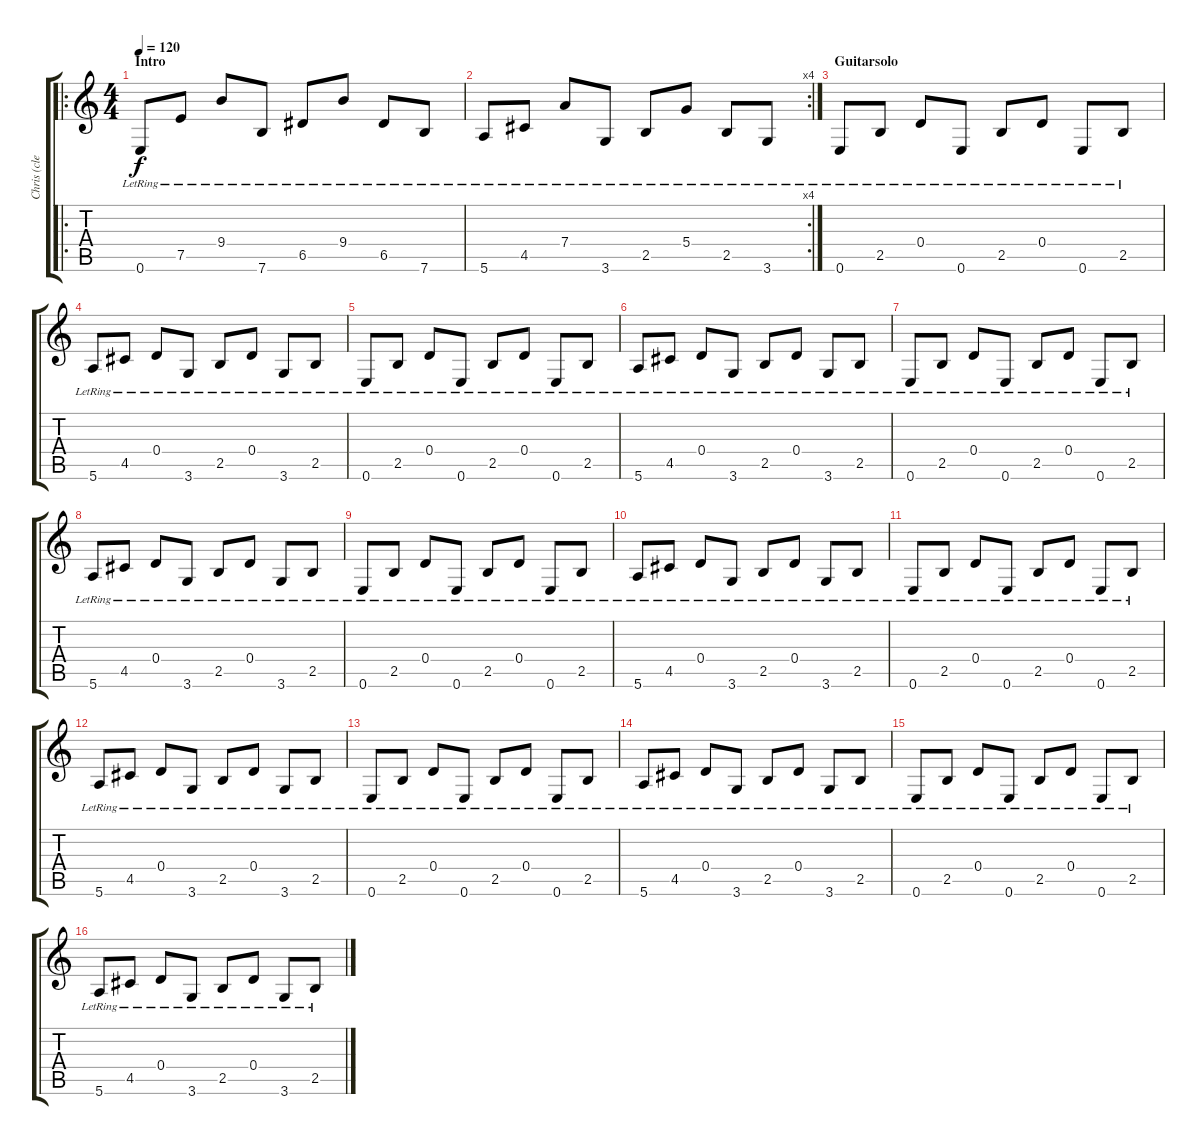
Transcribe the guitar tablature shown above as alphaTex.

\track ("Chris (clean)" "Chris (cle") {instrument acousticguitarnylon}
\staff {score tabs}
\tuning (E4 B3 G3 D3 A2 E2) {hide}
\ro
\ts (4 4)
\section ("" "Intro")
\tempo 120
\clef g2
\ks c
0.6{lr}.8{dy f instrument acousticguitarnylon} 7.5{lr}.8 9.4{lr}.8 7.6{lr}.8 6.5{lr}.8 9.4{lr}.8 6.5{lr}.8 7.6{lr}.8 |
\rc 4
5.6{lr}.8 4.5{lr}.8 7.4{lr}.8 3.6{lr}.8 2.5{lr}.8 5.4{lr}.8 2.5{lr}.8 3.6{lr}.8 |
\section ("" "Guitarsolo")
0.6{lr}.8 2.5{lr}.8 0.4{lr}.8 0.6{lr}.8 2.5{lr}.8 0.4{lr}.8 0.6{lr}.8 2.5{lr}.8 |
5.6{lr}.8 4.5{lr}.8 0.4{lr}.8 3.6{lr}.8 2.5{lr}.8 0.4{lr}.8 3.6{lr}.8 2.5{lr}.8 |
0.6{lr}.8 2.5{lr}.8 0.4{lr}.8 0.6{lr}.8 2.5{lr}.8 0.4{lr}.8 0.6{lr}.8 2.5{lr}.8 |
5.6{lr}.8 4.5{lr}.8 0.4{lr}.8 3.6{lr}.8 2.5{lr}.8 0.4{lr}.8 3.6{lr}.8 2.5{lr}.8 |
0.6{lr}.8 2.5{lr}.8 0.4{lr}.8 0.6{lr}.8 2.5{lr}.8 0.4{lr}.8 0.6{lr}.8 2.5{lr}.8 |
5.6{lr}.8 4.5{lr}.8 0.4{lr}.8 3.6{lr}.8 2.5{lr}.8 0.4{lr}.8 3.6{lr}.8 2.5{lr}.8 |
0.6{lr}.8 2.5{lr}.8 0.4{lr}.8 0.6{lr}.8 2.5{lr}.8 0.4{lr}.8 0.6{lr}.8 2.5{lr}.8 |
5.6{lr}.8 4.5{lr}.8 0.4{lr}.8 3.6{lr}.8 2.5{lr}.8 0.4{lr}.8 3.6{lr}.8 2.5{lr}.8 |
0.6{lr}.8 2.5{lr}.8 0.4{lr}.8 0.6{lr}.8 2.5{lr}.8 0.4{lr}.8 0.6{lr}.8 2.5{lr}.8 |
5.6{lr}.8 4.5{lr}.8 0.4{lr}.8 3.6{lr}.8 2.5{lr}.8 0.4{lr}.8 3.6{lr}.8 2.5{lr}.8 |
0.6{lr}.8 2.5{lr}.8 0.4{lr}.8 0.6{lr}.8 2.5{lr}.8 0.4{lr}.8 0.6{lr}.8 2.5{lr}.8 |
5.6{lr}.8 4.5{lr}.8 0.4{lr}.8 3.6{lr}.8 2.5{lr}.8 0.4{lr}.8 3.6{lr}.8 2.5{lr}.8 |
0.6{lr}.8 2.5{lr}.8 0.4{lr}.8 0.6{lr}.8 2.5{lr}.8 0.4{lr}.8 0.6{lr}.8 2.5{lr}.8 |
5.6{lr}.8 4.5{lr}.8 0.4{lr}.8 3.6{lr}.8 2.5{lr}.8 0.4{lr}.8 3.6{lr}.8 2.5{lr}.8
